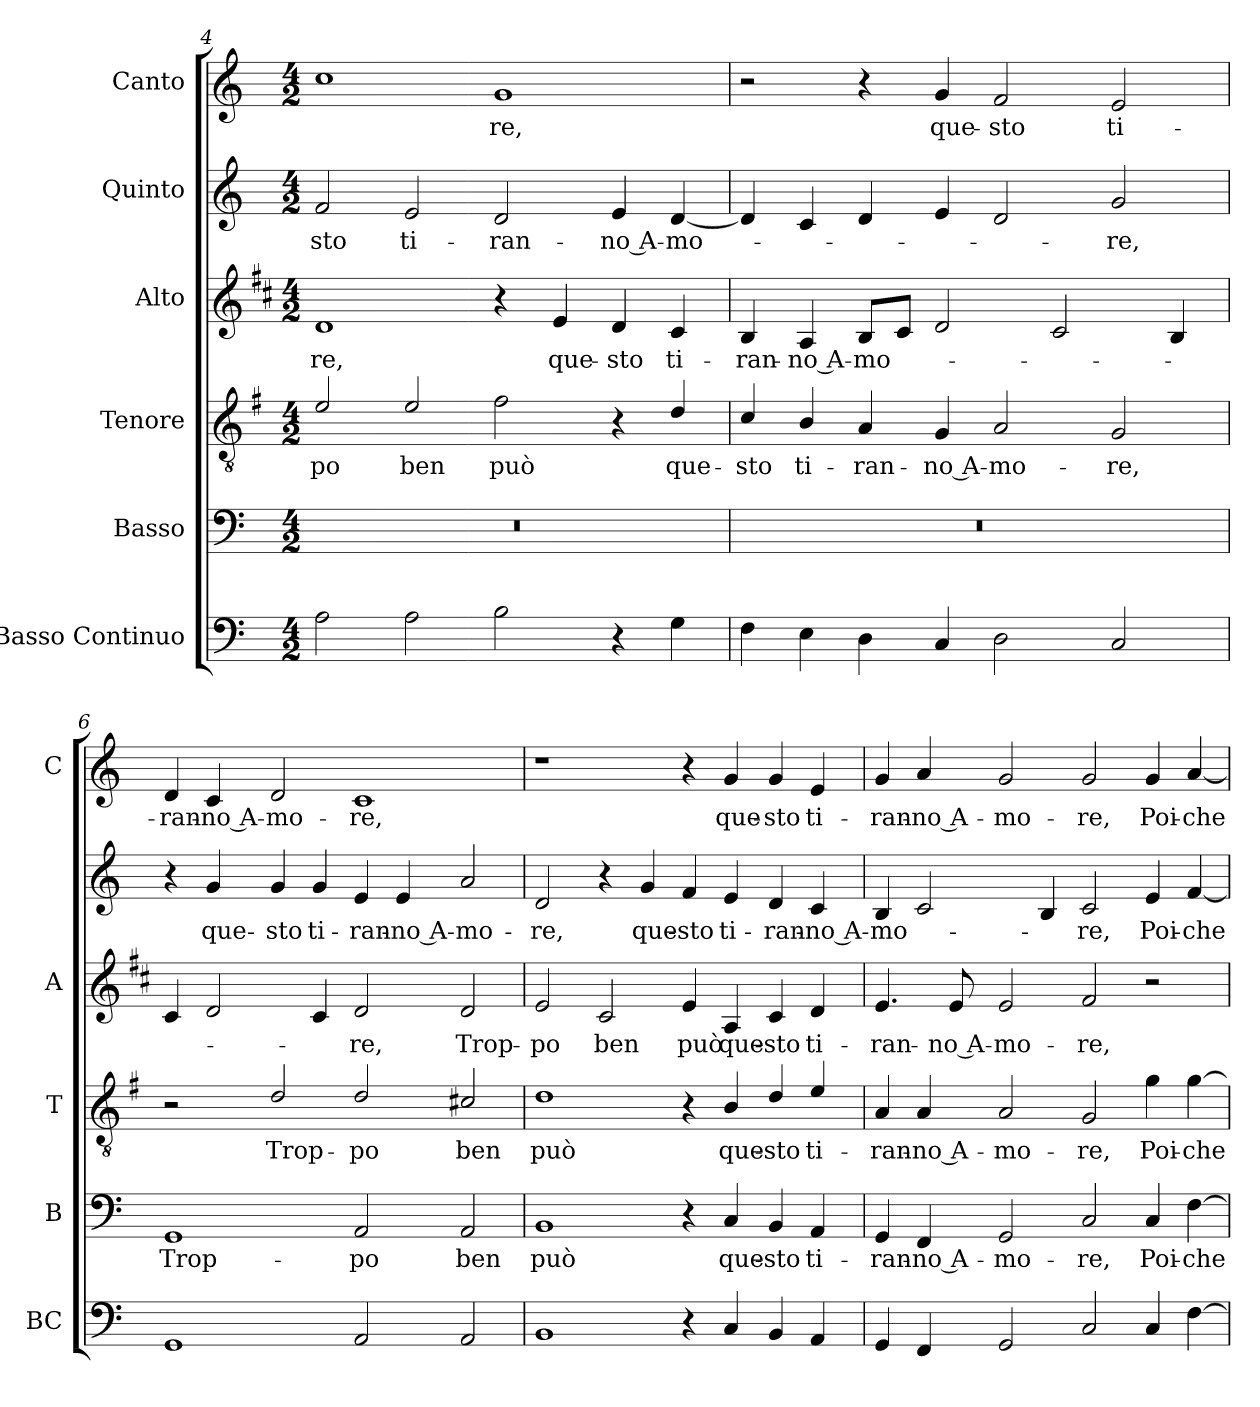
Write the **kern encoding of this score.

**kern	**kern	**text	**kern	**text	**kern	**text	**kern	**text	**kern	**text
*part6	*part5	*part5	*part4	*part4	*part3	*part3	*part2	*part2	*part1	*part1
*staff6	*staff5	*staff5	*staff4	*staff4	*staff3	*staff3	*staff2	*staff2	*staff1	*staff1
*I"Basso Continuo	*I"Basso	*	*I"Tenore	*	*I"Alto	*	*I"Quinto	*	*I"Canto	*
*I'BC	*I'B	*	*I'T	*	*I'A	*	*	*	*I'C	*
!!LO:LB:g=z
*clefF4	*clefF4	*	*clefGv2	*	*clefG2	*	*clefG2	*	*clefG2	*
*	*	*	*ITrd4c7	*	*ITrd1c2	*	*	*	*	*
*k[]	*k[]	*	*k[]	*	*k[]	*	*k[]	*	*k[]	*
*C:	*C:	*	*C:	*	*C:	*	*C:	*	*C:	*
*M4/2	*M4/2	*	*M4/2	*	*M4/2	*	*M4/2	*	*M4/2	*
=4	=4	=4	=4	=4	=4	=4	=4	=4	=4	=4
!	!	!	!	!LO:LY:b	!	!LO:LY:b	!	!LO:LY:b	!	!
2A\	0r	.	2A/	-po	1c	-re,	2f/	-sto	1cc	.
!	!	!	!	!LO:LY:b	!	!	!	!LO:LY:b	!	!
2A\	.	.	2A/	ben	.	.	2e/	ti-	.	.
!	!	!	!	!LO:LY:b	!	!	!	!LO:LY:b	!	!LO:LY:b
2B\	.	.	2B\	può	4r	.	2d/	-ran-	1g	-re,
!	!	!	!	!	!	!LO:LY:b	!	!	!	!
.	.	.	.	.	4d/	que-	.	.	.	.
!	!	!	!	!	!	!LO:LY:b	!	!LO:LY:b	!	!
4r	.	.	4r	.	4c/	-sto	4e/	-no A-	.	.
!	!	!	!	!LO:LY:b	!	!LO:LY:b	!	!LO:LY:b	!	!
4G\	.	.	4G/	que-	4B/	ti-	[4d/	-mo-	.	.
=5	=5	=5	=5	=5	=5	=5	=5	=5	=5	=5
!	!	!	!	!LO:LY:b	!	!LO:LY:b	!	!	!	!
4F\	0r	.	4F/	-sto	4A/	-ran-	4d/]	.	2r	.
!	!	!	!	!LO:LY:b	!	!LO:LY:b	!	!	!	!
4E\	.	.	4E/	ti-	4G/	-no A-	4c/	.	.	.
!	!	!	!	!LO:LY:b	!	!LO:LY:b	!	!	!	!
4D\	.	.	4D/	-ran-	8A/L	-mo-	4d/	.	4r	.
.	.	.	.	.	8B/J	.	.	.	.	.
!	!	!	!	!LO:LY:b	!	!	!	!	!	!LO:LY:b
4C/	.	.	4C/	-no A-	2c/	.	4e/	.	4g/	que-
!	!	!	!	!LO:LY:b	!	!	!	!	!	!LO:LY:b
2D\	.	.	2D/	-mo-	.	.	2d/	.	2f/	-sto
.	.	.	.	.	2B/	.	.	.	.	.
!	!	!	!	!LO:LY:b	!	!	!	!LO:LY:b	!	!LO:LY:b
2C/	.	.	2C/	-re,	.	.	2g/	-re,	2e/	ti-
.	.	.	.	.	4A/	.	.	.	.	.
=6	=6	=6	=6	=6	=6	=6	=6	=6	=6	=6
!	!	!LO:LY:b	!	!	!	!	!	!	!	!LO:LY:b
1GG	1GG	Trop-	2r	.	4B/	.	4r	.	4d/	-ran-
!	!	!	!	!	!	!	!	!LO:LY:b	!	!LO:LY:b
.	.	.	.	.	2c/	.	4g/	que-	4c/	-no A-
!	!	!	!	!LO:LY:b	!	!	!	!LO:LY:b	!	!LO:LY:b
.	.	.	2G/	Trop-	.	.	4g/	-sto	2d/	-mo-
!	!	!	!	!	!	!	!	!LO:LY:b	!	!
.	.	.	.	.	4B/	.	4g/	ti-	.	.
!	!	!LO:LY:b	!	!LO:LY:b	!	!LO:LY:b	!	!LO:LY:b	!	!LO:LY:b
2AA/	2AA/	-po	2G/	-po	2c/	-re,	4e/	-ran-	1c	-re,
!	!	!	!	!	!	!	!	!LO:LY:b	!	!
.	.	.	.	.	.	.	4e/	-no A-	.	.
!	!	!LO:LY:b	!	!LO:LY:b	!	!LO:LY:b	!	!LO:LY:b	!	!
2AA/	2AA/	ben	2F#X/	ben	2c/	Trop-	2a/	-mo-	.	.
=7	=7	=7	=7	=7	=7	=7	=7	=7	=7	=7
!	!	!LO:LY:b	!	!LO:LY:b	!	!LO:LY:b	!	!LO:LY:b	!	!
1BB	1BB	può	1G	può	2d/	-po	2d/	-re,	1r	.
!	!	!	!	!	!	!LO:LY:b	!	!	!	!
.	.	.	.	.	2B/	ben	4r	.	.	.
!	!	!	!	!	!	!	!	!LO:LY:b	!	!
.	.	.	.	.	.	.	4g/	que-	.	.
!	!	!	!	!	!	!LO:LY:b	!	!LO:LY:b	!	!
4r	4r	.	4r	.	4d/	può	4f/	-sto	4r	.
!	!	!LO:LY:b	!	!LO:LY:b	!	!LO:LY:b	!	!LO:LY:b	!	!LO:LY:b
4C/	4C/	que-	4E/	que-	4G/	que-	4e/	ti-	4g/	que-
!	!	!LO:LY:b	!	!LO:LY:b	!	!LO:LY:b	!	!LO:LY:b	!	!LO:LY:b
4BB/	4BB/	-sto	4G/	-sto	4B/	-sto	4d/	-ran-	4g/	-sto
!	!	!LO:LY:b	!	!LO:LY:b	!	!LO:LY:b	!	!LO:LY:b	!	!LO:LY:b
4AA/	4AA/	ti-	4A/	ti-	4c/	ti-	4c/	-no A-	4e/	ti-
!!LO:PB:g=z
=8	=8	=8	=8	=8	=8	=8	=8	=8	=8	=8
!	!	!LO:LY:b	!	!LO:LY:b	!	!LO:LY:b	!	!LO:LY:b	!	!LO:LY:b
4GG/	4GG/	-ran-	4D/	-ran-	4.d/	-ran-	4B/	-mo-	4g/	-ran-
!	!	!LO:LY:b	!	!LO:LY:b	!	!	!	!	!	!LO:LY:b
4FF/	4FF/	-no A-	4D/	-no A-	.	.	2c/	.	4a/	-no A-
!	!	!	!	!	!	!LO:LY:b	!	!	!	!
.	.	.	.	.	8d/	-no A-	.	.	.	.
!	!	!LO:LY:b	!	!LO:LY:b	!	!LO:LY:b	!	!	!	!LO:LY:b
2GG/	2GG/	-mo-	2D/	-mo-	2d/	-mo-	.	.	2g/	-mo-
.	.	.	.	.	.	.	4B/	.	.	.
!	!	!LO:LY:b	!	!LO:LY:b	!	!LO:LY:b	!	!LO:LY:b	!	!LO:LY:b
2C/	2C/	-re,	2C/	-re,	2e/	-re,	2c/	-re,	2g/	-re,
!	!	!LO:LY:b	!	!LO:LY:b	!	!	!	!LO:LY:b	!	!LO:LY:b
4C/	4C/	Poi-	4c\	Poi-	2r	.	4e/	Poi-	4g/	Poi-
!	!	!LO:LY:b	!	!LO:LY:b	!	!	!	!LO:LY:b	!	!LO:LY:b
[4F\	[4F\	-che	[4c\	-che	.	.	[4f/	-che	[4a/	-che
=	=	=	=	=	=	=	=	=	=	=
*-	*-	*-	*-	*-	*-	*-	*-	*-	*-	*-
